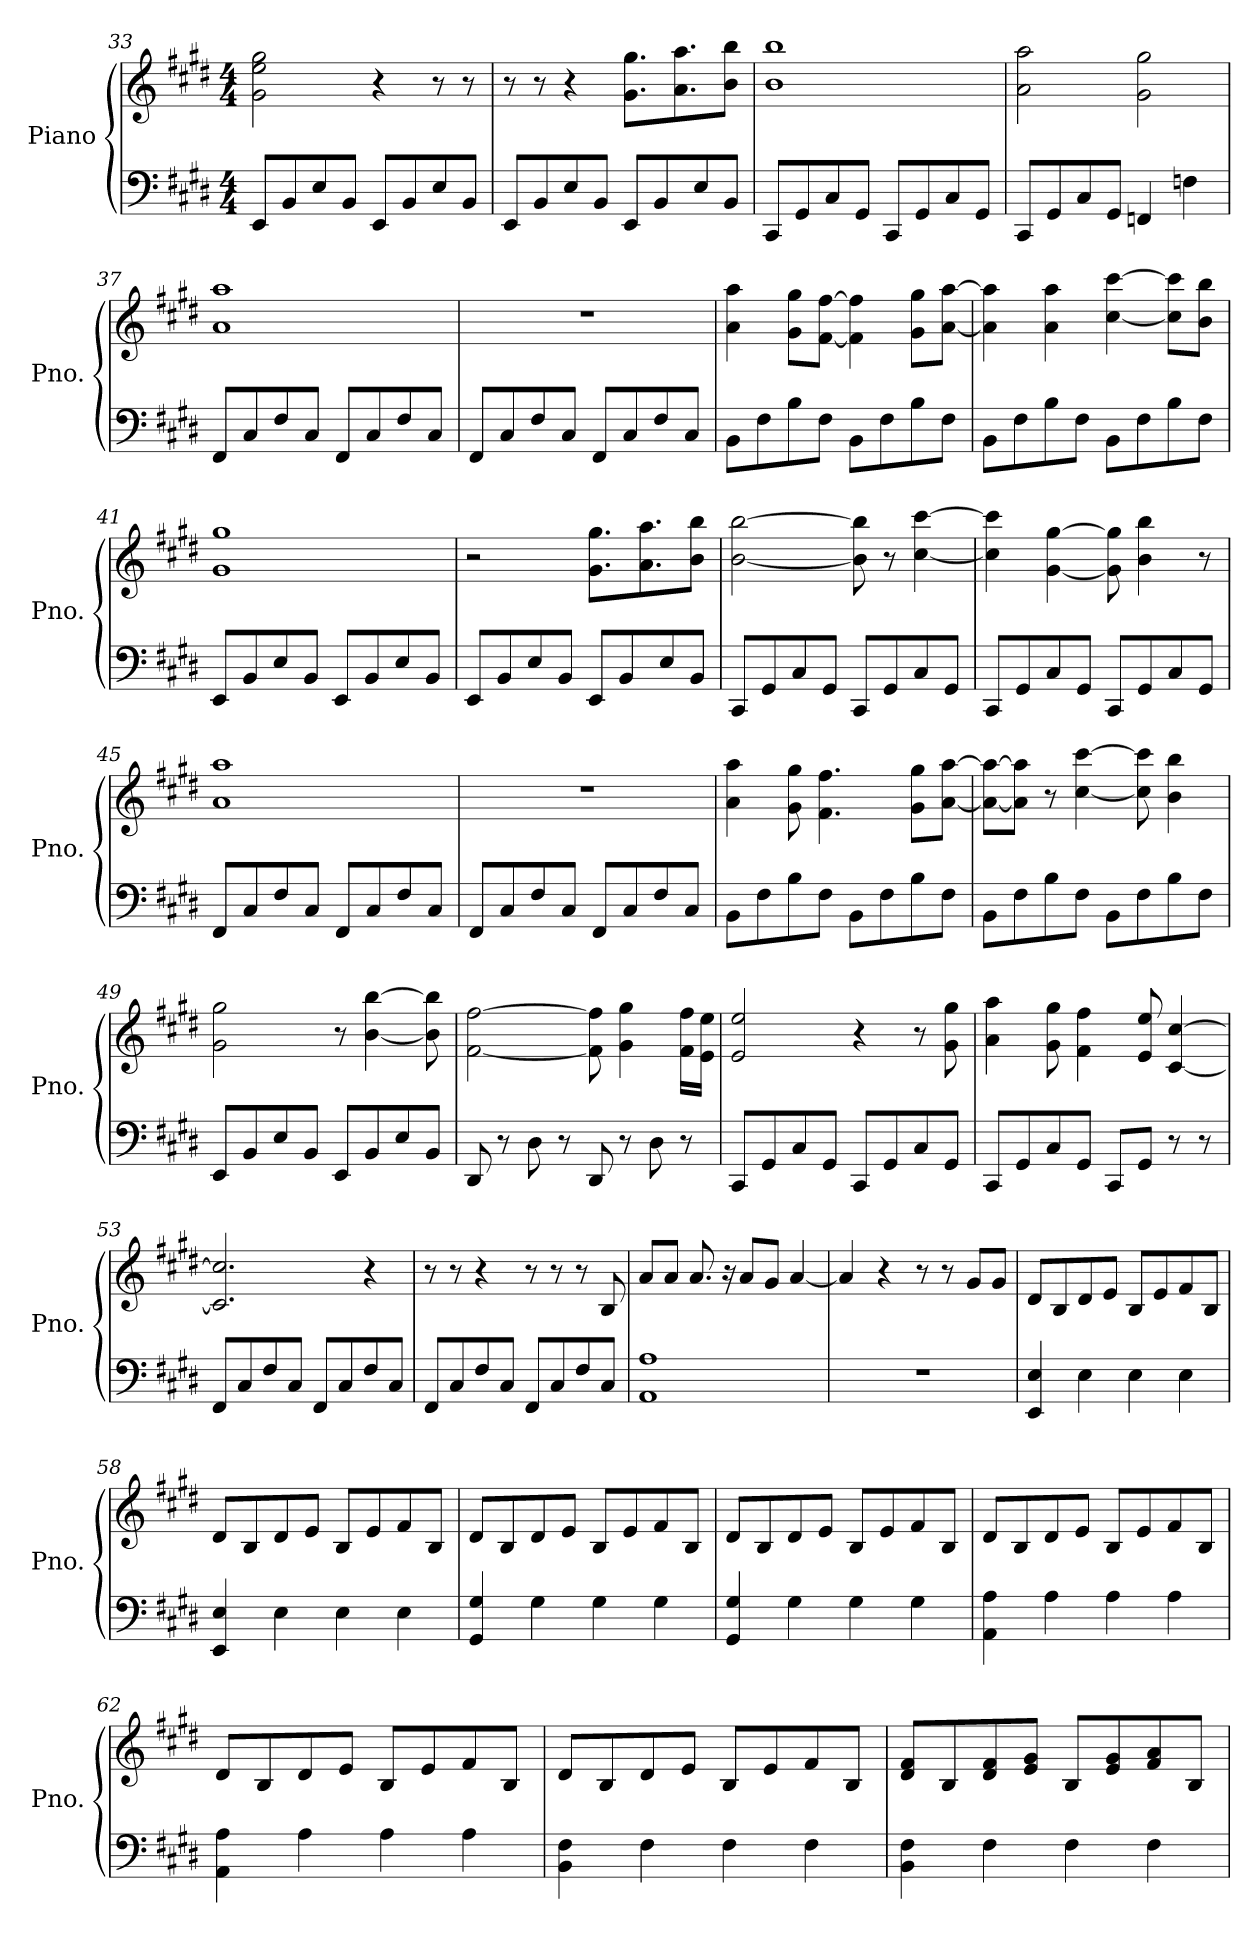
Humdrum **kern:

**kern	**kern
*part1	*part1
*staff2	*staff1
*I"Piano	*
*I'Pno.	*
*clefF4	*clefG2
*k[f#c#g#d#]	*k[f#c#g#d#]
*M4/4	*M4/4
=33	=33
8EE/L	2g#\ 2ee\ 2gg#\
8BB/	.
8E/	.
8BB/J	.
8EE/L	4r
8BB/	.
8E/	8r
8BB/J	8r
!!LO:PB:g=z
=34	=34
8EE/L	8r
8BB/	8r
8E/	4r
8BB/J	.
8EE/L	8.g#\ 8.gg#\L
8BB/	.
.	8.a\ 8.aa\
8E/	.
8BB/J	8b\ 8bb\J
=35	=35
8CC#/L	1b 1bb
8GG#/	.
8C#/	.
8GG#/J	.
8CC#/L	.
8GG#/	.
8C#/	.
8GG#/J	.
=36	=36
8CC#/L	2a\ 2aa\
8GG#/	.
8C#/	.
8GG#/J	.
4FFn/	2g#\ 2gg#\
4Fn\	.
=37	=37
8FF#/L	1a 1aa
8C#/	.
8F#/	.
8C#/J	.
8FF#/L	.
8C#/	.
8F#/	.
8C#/J	.
=38	=38
8FF#/L	1r
8C#/	.
8F#/	.
8C#/J	.
8FF#/L	.
8C#/	.
8F#/	.
8C#/J	.
!!LO:LB:g=z
=39	=39
8BB\L	4a\ 4aa\
8F#\	.
8B\	8g#\ 8gg#\L
8F#\J	[8f#\ [8ff#\J
8BB\L	4f#\] 4ff#\]
8F#\	.
8B\	8g#\ 8gg#\L
8F#\J	[8a\ [8aa\J
=40	=40
8BB\L	4a\] 4aa\]
8F#\	.
8B\	4a\ 4aa\
8F#\J	.
8BB\L	[4cc#\ [4ccc#\
8F#\	.
8B\	8cc#\] 8ccc#\]L
8F#\J	8b\ 8bb\J
=41	=41
8EE/L	1g# 1gg#
8BB/	.
8E/	.
8BB/J	.
8EE/L	.
8BB/	.
8E/	.
8BB/J	.
=42	=42
8EE/L	2r
8BB/	.
8E/	.
8BB/J	.
8EE/L	8.g#\ 8.gg#\L
8BB/	.
.	8.a\ 8.aa\
8E/	.
8BB/J	8b\ 8bb\J
=43	=43
8CC#/L	[2b\ [2bb\
8GG#/	.
8C#/	.
8GG#/J	.
8CC#/L	8b\] 8bb\]
8GG#/	8r
8C#/	[4cc#\ [4ccc#\
8GG#/J	.
!!LO:LB:g=z
=44	=44
8CC#/L	4cc#\] 4ccc#\]
8GG#/	.
8C#/	[4g#\ [4gg#\
8GG#/J	.
8CC#/L	8g#\] 8gg#\]
8GG#/	4b\ 4bb\
8C#/	.
8GG#/J	8r
=45	=45
8FF#/L	1a 1aa
8C#/	.
8F#/	.
8C#/J	.
8FF#/L	.
8C#/	.
8F#/	.
8C#/J	.
=46	=46
8FF#/L	1r
8C#/	.
8F#/	.
8C#/J	.
8FF#/L	.
8C#/	.
8F#/	.
8C#/J	.
=47	=47
8BB\L	4a\ 4aa\
8F#\	.
8B\	8g#\ 8gg#\
8F#\J	4.f#\ 4.ff#\
8BB\L	.
8F#\	.
8B\	8g#\ 8gg#\L
8F#\J	[8a\ [8aa\J
=48	=48
8BB\L	8a\_ 8aa\_L
8F#\	8a\] 8aa\]J
8B\	8r
8F#\J	[4cc#\ [4ccc#\
8BB\L	.
8F#\	8cc#\] 8ccc#\]
8B\	4b\ 4bb\
8F#\J	.
!!LO:LB:g=z
=49	=49
8EE/L	2g#\ 2gg#\
8BB/	.
8E/	.
8BB/J	.
8EE/L	8r
8BB/	[4b\ [4bb\
8E/	.
8BB/J	8b\] 8bb\]
=50	=50
8DD#/	[2f#\ [2ff#\
8r	.
8D#\	.
8r	.
8DD#/	8f#\] 8ff#\]
8r	4g#\ 4gg#\
8D#\	.
8r	16f#\ 16ff#\LL
.	16e\ 16ee\JJ
=51	=51
8CC#/L	2e/ 2ee/
8GG#/	.
8C#/	.
8GG#/J	.
8CC#/L	4r
8GG#/	.
8C#/	8r
8GG#/J	8g#\ 8gg#\
=52	=52
8CC#/L	4a\ 4aa\
8GG#/	.
8C#/	8g#\ 8gg#\
8GG#/J	4f#\ 4ff#\
8CC#/L	.
8GG#/J	8e/ 8ee/
8r	[4c#/ [4cc#/
8r	.
=53	=53
8FF#/L	2.c#/] 2.cc#/]
8C#/	.
8F#/	.
8C#/J	.
8FF#/L	.
8C#/	.
8F#/	4r
8C#/J	.
!!LO:LB:g=z
=54	=54
8FF#/L	8r
8C#/	8r
8F#/	4r
8C#/J	.
8FF#/L	8r
8C#/	8r
8F#/	8r
8C#/J	8B/
=55	=55
1AA 1A	8a/L
.	8a/J
.	8.a/
.	16r
.	8a/L
.	8g#/J
.	[4a/
=56	=56
1r	4a/]
.	4r
.	8r
.	8r
.	8g#/L
.	8g#/J
=57	=57
4EE/ 4E/	8d#/L
.	8B/
4E\	8d#/
.	8e/J
4E\	8B/L
.	8e/
4E\	8f#/
.	8B/J
=58	=58
4EE/ 4E/	8d#/L
.	8B/
4E\	8d#/
.	8e/J
4E\	8B/L
.	8e/
4E\	8f#/
.	8B/J
!!LO:PB:g=z
=59	=59
4GG#/ 4G#/	8d#/L
.	8B/
4G#\	8d#/
.	8e/J
4G#\	8B/L
.	8e/
4G#\	8f#/
.	8B/J
=60	=60
4GG#/ 4G#/	8d#/L
.	8B/
4G#\	8d#/
.	8e/J
4G#\	8B/L
.	8e/
4G#\	8f#/
.	8B/J
=61	=61
4AA\ 4A\	8d#/L
.	8B/
4A\	8d#/
.	8e/J
4A\	8B/L
.	8e/
4A\	8f#/
.	8B/J
=62	=62
4AA\ 4A\	8d#/L
.	8B/
4A\	8d#/
.	8e/J
4A\	8B/L
.	8e/
4A\	8f#/
.	8B/J
=63	=63
4BB\ 4F#\	8d#/L
.	8B/
4F#\	8d#/
.	8e/J
4F#\	8B/L
.	8e/
4F#\	8f#/
.	8B/J
!!LO:LB:g=z
=64	=64
4BB\ 4F#\	8d#/ 8f#/L
.	8B/
4F#\	8d#/ 8f#/
.	8e/ 8g#/J
4F#\	8B/L
.	8e/ 8g#/
4F#\	8f#/ 8a/
.	8B/J
=	=
*-	*-
